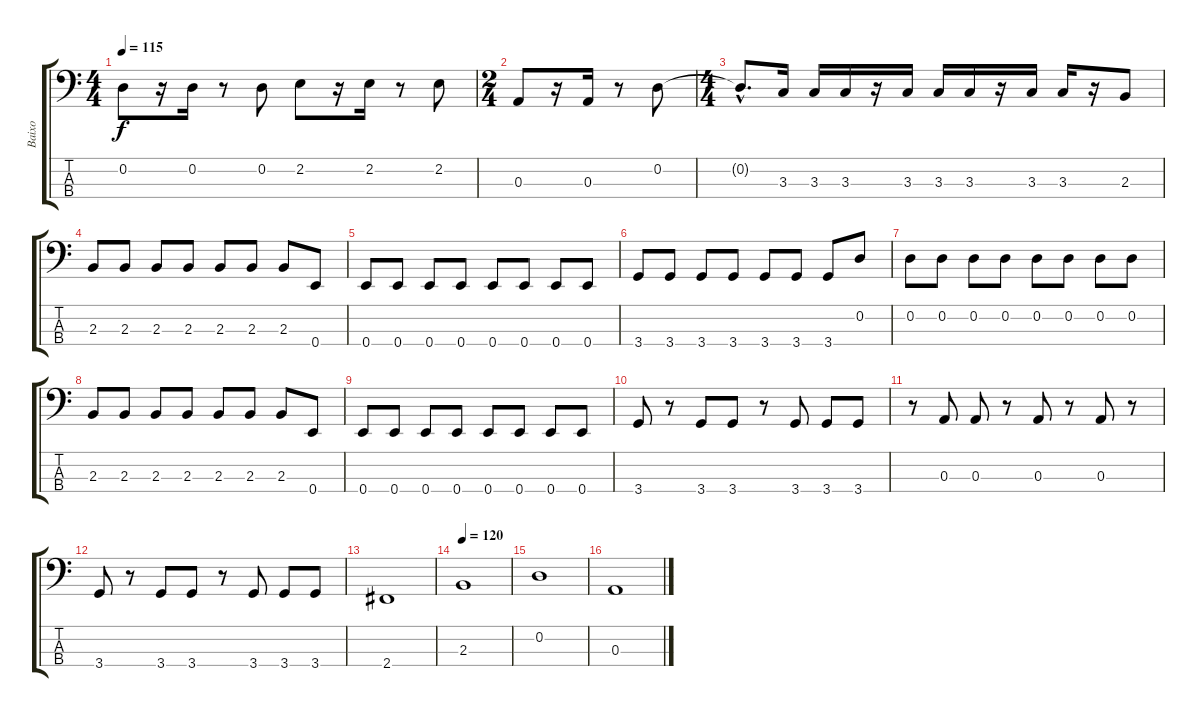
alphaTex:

\track ("Baixo" "Baixo") {instrument electricbassfinger}
\staff {score tabs}
\tuning (G2 D2 A1 E1) {hide}
\ts (4 4)
\tempo 115
\clef f4
\ks c
0.2.8{dy f} r.16 0.2.16 r.8 0.2.8 2.2.8 r.16 2.2.16 r.8 2.2.8 |
\ts (2 4)
0.3.8 r.16 0.3.16 r.8 0.2.8 |
\ts (4 4)
0.2{hac t}.8{d} 3.3.16 3.3.16 3.3.16 r.16 3.3.16 3.3.16 3.3.16 r.16 3.3.16 3.3.16 r.16 2.3.8 |
2.3.8 2.3.8 2.3.8 2.3.8 2.3.8 2.3.8 2.3.8 0.4.8 |
0.4.8 0.4.8 0.4.8 0.4.8 0.4.8 0.4.8 0.4.8 0.4.8 |
3.4.8 3.4.8 3.4.8 3.4.8 3.4.8 3.4.8 3.4.8 0.2.8 |
0.2.8 0.2.8 0.2.8 0.2.8 0.2.8 0.2.8 0.2.8 0.2.8 |
2.3.8 2.3.8 2.3.8 2.3.8 2.3.8 2.3.8 2.3.8 0.4.8 |
0.4.8 0.4.8 0.4.8 0.4.8 0.4.8 0.4.8 0.4.8 0.4.8 |
3.4.8 r.8 3.4.8 3.4.8 r.8 3.4.8 3.4.8 3.4.8 |
r.8 0.3.8 0.3.8 r.8 0.3.8 r.8 0.3.8 r.8 |
3.4.8 r.8 3.4.8 3.4.8 r.8 3.4.8 3.4.8 3.4.8 |
2.4.1 |
\tempo 120
2.3.1 |
0.2.1 |
0.3.1
